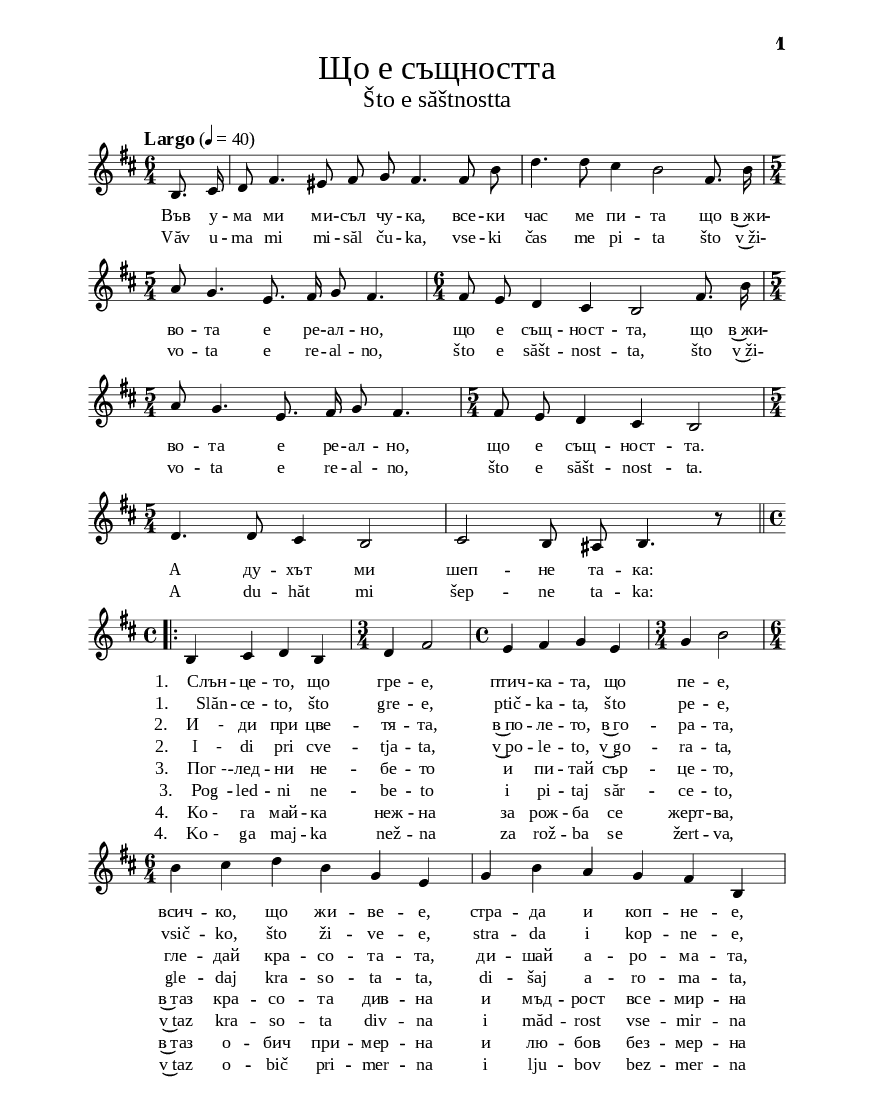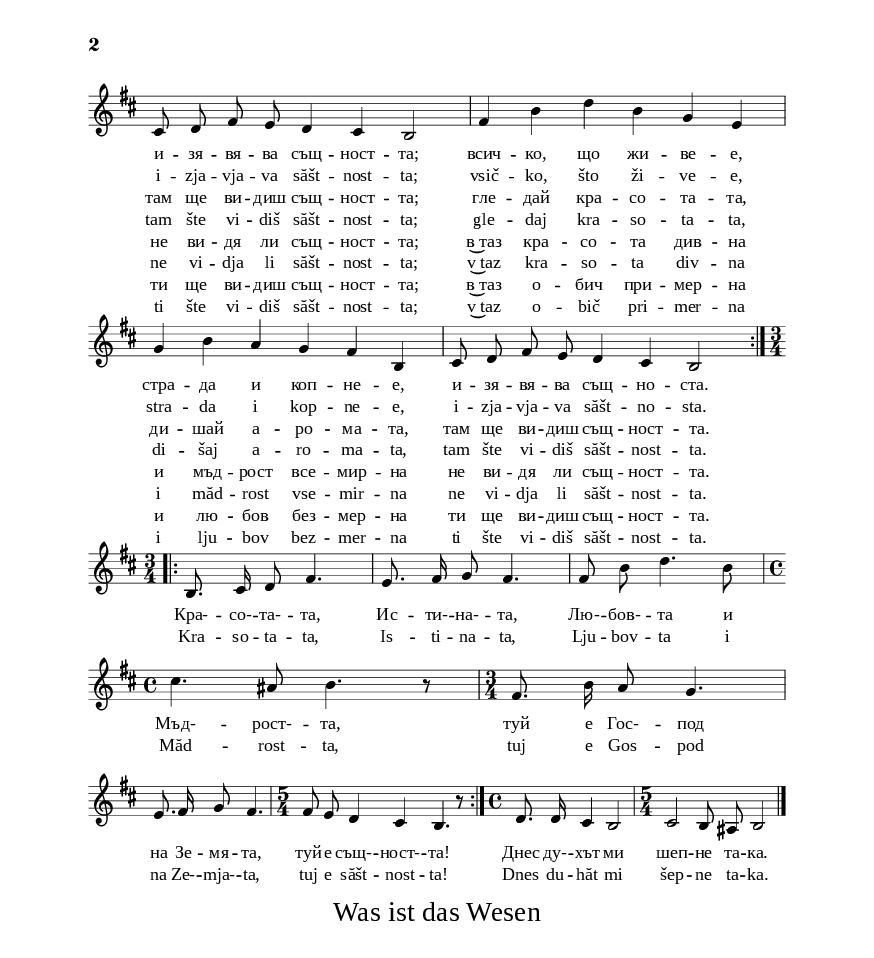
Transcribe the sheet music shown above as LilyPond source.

\version "2.24.3"

% include paper part and global functions
\include "include/globals.ily"

\bookpart {
  \label #'ref068
  \tocItem \markup "Що е същността – Što e săštnostta"
  \include "include/bookpart-paper.ily"

  \header {
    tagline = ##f
  }

  \score {
    \include "include/score-layout.ily"

    \new Voice \absolute {
      \clef treble
      \key b \minor
      \time 6/4
      \tempoFunc "Largo" 4 "40"
      \partial 4
      \autoBeamOff

      b8. cis'16| d'8 fis'4. eis'8 fis'8 g'8 fis'4. fis'8 b'8| d''4. d''8 cis''4 b'2 fis'8. b'16 | \break

      \time 5/4  a'8 g'4. e'8. fis'16 g'8 fis'4. | \time 6/4 fis'8 e'8 d'4 cis'4 b2 fis'8. b'16 \time 5/4 |

      \time 5/4  a'8 g'4. e'8. fis'16 g'8 fis'4. | \time 5/4 fis'8 e'8 d'4 cis'4 b2 | \break

      \time 5/4 d'4. d'8 cis'4 b2 | cis'2 b8 ais8 b4. r8 | \break

      \bar ".|:-||"

      \time 4/4 b4 cis'4 d'4 b4 | \time 3/4 d'4 fis'2 | \time 4/4 e'4 fis' g' e' | \time 3/4 g'4 b'2  \break


      \time 6/4 b'4 cis''4 d'' b' g' e' | g' b' a' g' fis' b | \break

      cis'8 d' fis' e' d'4 cis' b2 | fis'4 b' d'' b' g' e' |\break

      g'4 b'4 a'4 g'4 fis'4 b |  cis'8 d' fis' e' d'4 cis'4 b2 | \break



      \time 3/4


      \bar ":|.|:"  b8. cis'16 d'8 fis'4. | e'8. fis'16 g'8 fis'4. | fis'8 b'8 d''4. b'8|

      \time 4/4 cis''4. ais'8 b'4. r8 |  \time 3/4 fis'8. b'16 a'8 g'4.  \break| e'8. fis'16 g'8 fis'4. |

      \time 5/4	fis'8 e' d'4 cis' b4. r8 \bar ":|." | \time 4/4 d'8. d'16 cis'4 b2 | \time 5/4 cis'2 b8 ais8 b2 |  \bar "|." \break


    }

    \addlyrics {
      Във у -- ма ми ми -- съл чу -- ка, все -- ки час ме пи -- та
      що в~жи -- во -- та е ре -- ал -- но, що е същ -- ност -- та,
      що в~жи -- во -- та е ре -- ал -- но, що е същ -- ност -- та.
      А ду -- хът ми шеп  -- не та  -- ка:

      "1.    Слън"  -- це  -- то, що гре -- е, птич -- ка -- та, що пе -- е,

      всич -- ко, що жи -- ве -- е, стра -- да и коп -- не -- е,

      и -- зя -- вя -- ва  същ -- ност -- та;   всич -- ко, що жи -- ве -- е, стра -- да и коп -- не -- е,

      и -- зя -- вя -- ва същ -- но -- ста.

      "Кра-"  -- "со-"  -- "та-"  -- та, Ис  -- "ти-"  -- "на-"  -- та, "Лю-" -- "бов-"  -- та и "Мъд-" -- "рост-"  -- та,

      туй е "Гос-"  -- под на Зе  -- мя  -- та, туй е "същ-"  -- "ност-"  -- та! Днес "ду-"  -- хът ми шеп  -- не та  -- ка.
    }
    \addlyrics {
      Văv u -- ma mi mi -- săl ču -- ka, vse -- ki čas me pi -- ta
      što v~ži -- vo -- ta e re -- al -- no, što e săšt -- nost -- ta,
      što v~ži -- vo -- ta e re -- al -- no, što e săšt -- nost -- ta.
      A du -- hăt mi šep  -- ne ta  -- ka:

      "1.      Slăn"  -- ce  -- to, što gre -- e, ptič -- ka -- ta, što pe -- e,

      vsič -- ko, što ži -- ve -- e, stra -- da i kop -- ne -- e,

      i -- zja -- vja -- va  săšt -- nost -- ta;   vsič -- ko, što ži -- ve -- e, stra -- da i kop -- ne -- e,

      i -- zja -- vja -- va săšt -- no -- sta.

      Kra  -- so  -- ta  -- ta, Is  -- ti  -- na  -- ta, Lju -- bov  -- ta i Măd  -- rost  -- ta,

      tuj e Gos  -- pod na "Ze-"  -- "mja-"  -- ta, tuj e săšt  -- nost  -- ta! Dnes du  -- hăt mi šep  -- ne ta  -- ka.
    }

    \addlyrics {
      " " " " " " " " " " " " " " " "

      " " " " " " " " " " " " " " " "

      " " " " " " " " " " " " " " " " " "

      " " " " " " " " " " " " " " " " " " " " " " " " " " " "

      " " " " " " " " " " " " " " " " " " "2.    И    - " ди при цве -- тя -- та, в~по -- ле -- то, в~го -- ра -- та,
      гле -- дай кра -- со -- та -- та, ди -- шай а -- ро -- ма -- та, там ще ви -- диш същ -- ност  -- та;
      гле -- дай кра -- со -- та -- та, ди -- шай а -- ро -- ма -- та, там ще ви -- диш същ -- ност  -- та.

      " " " " " " " " " " " " " " " " " "

      " " " " " " " " " " " " " " " " " "
    }
    \addlyrics {
      " " " " " " " " " " " " " " " "

      " " " " " " " " " " " " " " " "

      " " " " " " " " " " " " " " " " " "

      " " " " " " " " " " " " " " " " " " " " " " " " " " " "

      " " " " " " " " " " " " " " " " " " "2.     I    - " di pri cve -- tja -- ta, v~po -- le -- to, v~go -- ra -- ta,
      gle -- daj kra -- so -- ta -- ta, di -- šaj a -- ro -- ma -- ta, tam šte vi -- diš săšt -- nost  -- ta;
      gle -- daj kra -- so -- ta -- ta, di -- šaj a -- ro -- ma -- ta, tam šte vi -- diš săšt -- nost  -- ta.

      " " " " " " " " " " " " " " " " " "

      " " " " " " " " " " " " " " " " " "
    }

    \addlyrics {
      " " " " " " " " " " " " " " " "

      " " " " " " " " " " " " " " " "

      " " " " " " " " " " " " " " " " " "

      " " " " " " " " " " " " " " " " " " " " " " " " " " " "

      " " " " " " " " " " " " " " " " " " "3.    Пог -" -- лед  -- ни не -- бе -- то и пи -- тай сър -- це -- то,
      в~таз кра -- со -- та див -- на и мъд -- рост все -- мир -- на не ви -- дя ли същ -- ност -- та;  в~таз кра -- со -- та див -- на и мъд -- рост все -- мир -- на не ви -- дя ли същ -- ност -- та.

      " " " " " " " " " " " " " " " " " "

      " " " " " " " " " " " " " " " " " "
    }
    \addlyrics {
      " " " " " " " " " " " " " " " "

      " " " " " " " " " " " " " " " "

      " " " " " " " " " " " " " " " " " "

      " " " " " " " " " " " " " " " " " " " " " " " " " " " "

      " " " " " " " " " " " " " " " " " " "3.    Pog " -- led  -- ni ne -- be -- to i pi -- taj săr -- ce -- to,
      v~taz kra -- so -- ta div -- na i măd -- rost vse -- mir -- na ne vi -- dja li săšt -- nost -- ta;  v~taz kra -- so -- ta div -- na i măd -- rost vse -- mir -- na ne vi -- dja li săšt -- nost -- ta.

      " " " " " " " " " " " " " " " " " "

      " " " " " " " " " " " " " " " " " "
    }

    \addlyrics {
      " " " " " " " " " " " " " " " "

      " " " " " " " " " " " " " " " "

      " " " " " " " " " " " " " " " " " "

      " " " " " " " " " " " " " " " " " " " " " " " " " " " "

      " " " " " " " " " " " " " " " " " " "4.    Кo -  "  га май -- ка неж -- на за рож -- ба се жерт -- ва,
      в~таз о -- бич при -- мер -- на и лю -- бов без -- мер -- на
      ти ще ви -- диш същ -- ност -- та;
      в~таз о -- бич при -- мер -- на и лю -- бов без -- мер -- на
      ти ще ви -- диш същ -- ност -- та.

      " " " " " " " " " " " " " " " " " "

      " " " " " " " " " " " " " " " " " "
    }
    \addlyrics {
      " " " " " " " " " " " " " " " "

      " " " " " " " " " " " " " " " "

      " " " " " " " " " " " " " " " " " "

      " " " " " " " " " " " " " " " " " " " " " " " " " " " "

      " " " " " " " " " " " " " " " " " " "4.    Ko -  "  ga maj -- ka než -- na za rož -- ba se žert -- va,
      v~taz o -- bič pri -- mer -- na i lju -- bov bez -- mer -- na
      ti šte vi -- diš săšt -- nost -- ta;
      v~taz o -- bič pri -- mer -- na i lju -- bov bez -- mer -- na
      ti šte vi -- diš săšt -- nost -- ta.

      " " " " " " " " " " " " " " " " " "

      " " " " " " " " " " " " " " " " " "
    }

    \header {
      title = \titleFunc "Що е същността" "Što e săštnostta"
    }

    \midi{}

  } % score


  \markup \vspace #0.5
  % include foreign translation(s) of the song
  \version "2.24.3"

\markup \fill-line { \fontsize #deTitleFontSize "Was ist das Wesen" }
\markup \null
\markup \null
\markup \abs-fontsize #10 {

  \override #`(baseline-skip . ,deCoupletBaselineSkip)
  \column {

     \line { "   "In meinem Verstand klopft ein Gedanke;}
    \line { "   " Täglich fragt er mich: }
    
     \line { "   "Was ist im Leben real, }
      \line { "   " was ist das Wesen?}
     \line { "   "Mein Geist flüstert mir zu:}
     \vspace #0.5
    \line { 1. Die Sonne, die scheint, }
     \line { "   " der Vogel, der singt, }
    \line { "   "alles, was lebt, }
    
   \line { "   "  leidet und sich sehnt, }
    \line { "   "drückt das Wesen aus.}
      \vspace #0.5

    \line { 2. Gehe zu den Blumen,  auf das Feld, }
    \line { "   "in den Wald; schau die Schönheit an, }
    \line { "   "atme den Duft ein,}
    \line { "   "dort schaust du das Wesen an.}
  }
 \override #`(baseline-skip . ,deCoupletBaselineSkip)
  \column {


    \line { 3. Schau den Himmel an, frag das Herz:}
    \line { "   "In dieser wunderbaren Schönheit}
   \line { "   "und kosmischen Weisheit, }
    \line { "   "schaust du nicht das Wesen?}
    \vspace #0.5

    \line { 4. Wenn sich die zärtliche Mutter }
    \line { "   "für das Kind aufopfert,}
   \line { "   "in dieser beispielhaften Liebe [obič],}
   \line { "   "und grenzenlosen Liebe [Ljubov],  }
   \line { "   "schaust du nicht das Wesen an?}
  \vspace #0.5

    \line { "   "Schönheit, Wahrheit, Liebe [Ljubov] }
     \line { "   "und Weisheit, das ist der Herr auf }
     \line { "   "Erden, das ist das Wesen. }
  }
}


} % bookpart
